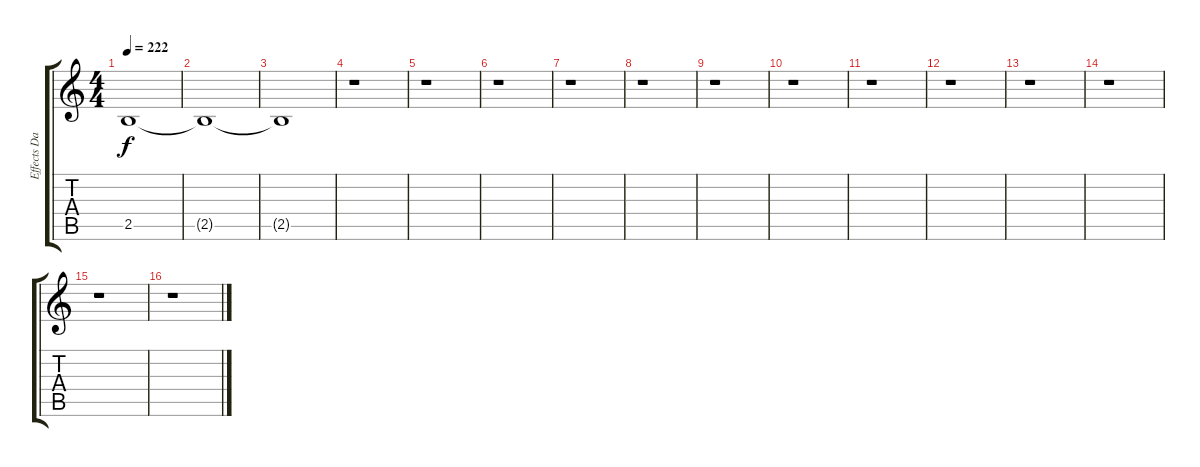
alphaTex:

\track ("Effects Dave \"Brownsound\" Baksh " "Effects Da") {instrument distortionguitar}
\staff {score tabs}
\tuning (E4 B3 G3 D3 A2 E2) {hide}
\ts (4 4)
\tempo 222
\clef g2
\ks c
2.5{t}.1{dy f} |
2.5{t}.1 |
2.5{t}.1 |
r.1{volume 13} |
r.1 |
r.1 |
r.1 |
r.1 |
r.1 |
r.1 |
r.1 |
r.1 |
r.1 |
r.1 |
r.1 |
r.1
